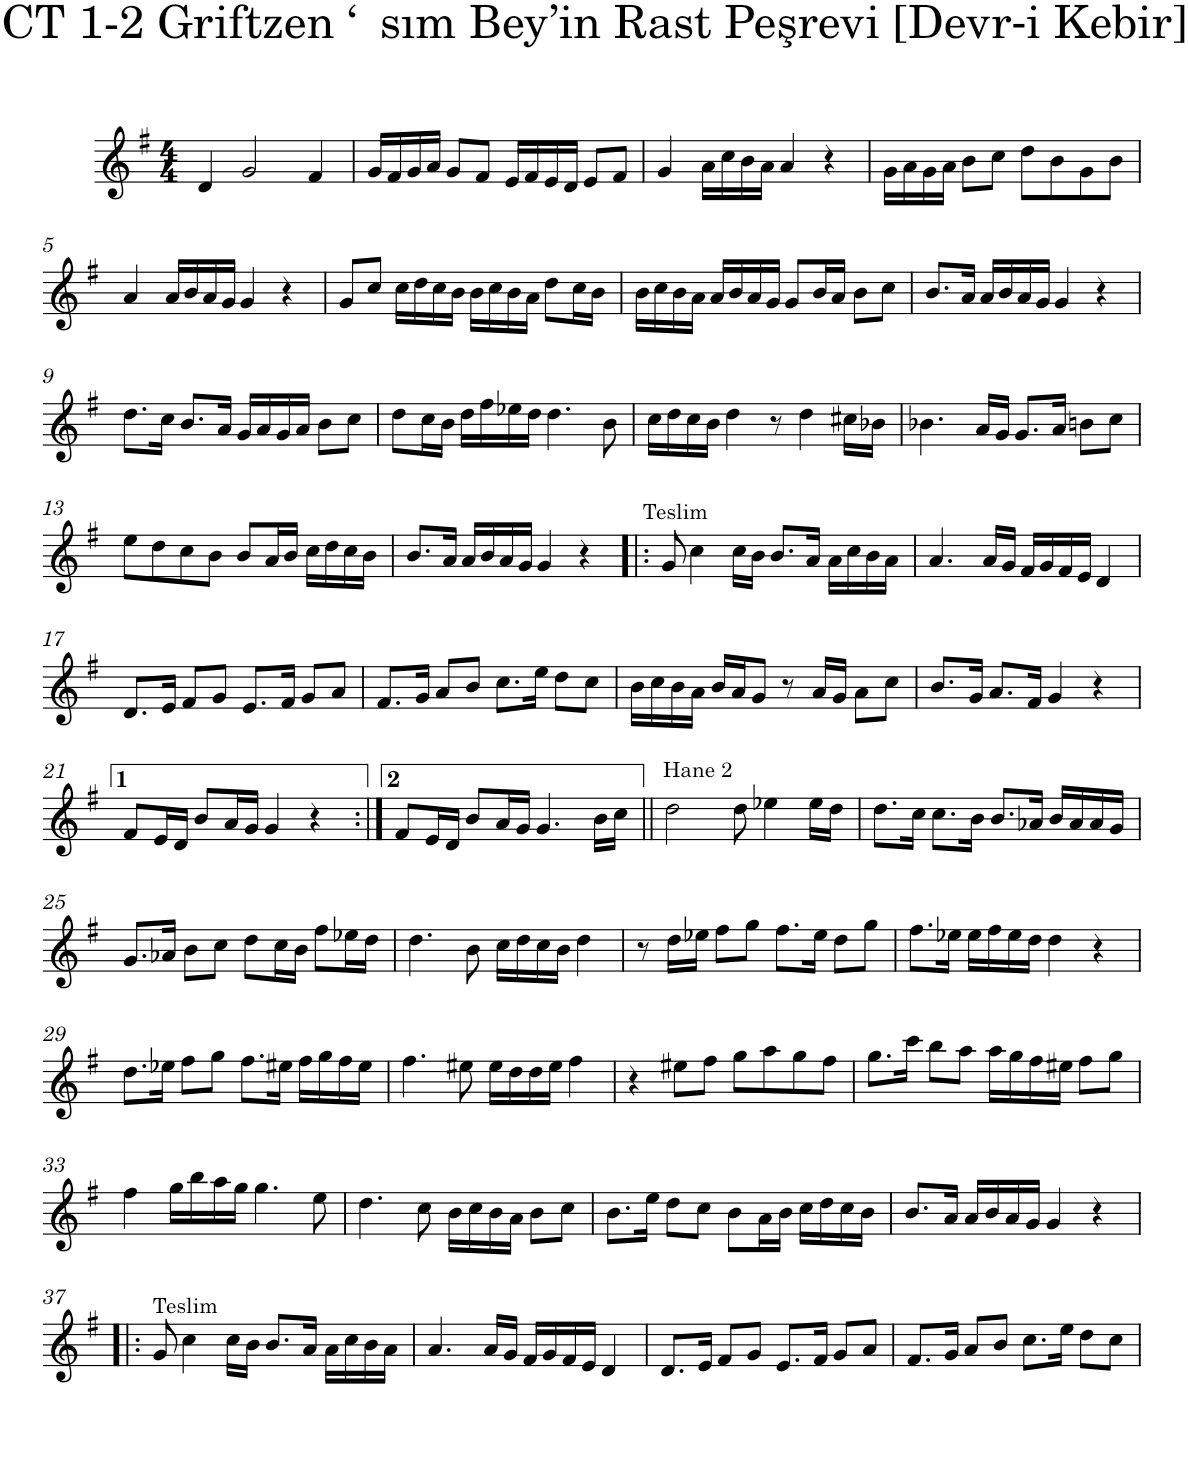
**kern
*part1
*staff1
*I"Piano
*I'Pno.
*clefG2
*k[f#]
*M4/4
=1
4d/
2g/
4f#/
=2
16g/LL
16f#/
16g/
16a/JJ
8g/L
8f#/J
16e/LL
16f#/
16e/
16d/JJ
8e/L
8f#/J
=3
4g/
16a\LL
16cc\
16b\
16a\JJ
4a/
4r
=4
16g\LL
16a\
16g\
16a\JJ
8b\L
8cc\J
8dd\L
8b\
8g\
8b\J
!!LO:LB:g=z
=5
4a/
16a/LL
16b/
16a/
16g/JJ
4g/
4r
=6
8g/L
8cc/J
16cc\LL
16dd\
16cc\
16b\JJ
16b\LL
16cc\
16b\
16a\JJ
8dd\L
16cc\L
16b\JJ
=7
16b\LL
16cc\
16b\
16a\JJ
16a/LL
16b/
16a/
16g/JJ
8g/L
16b/L
16a/JJ
8b\L
8cc\J
=8
8.b/L
16a/Jk
16a/LL
16b/
16a/
16g/JJ
4g/
4r
!!LO:LB:g=z
=9
8.dd\L
16cc\Jk
8.b/L
16a/Jk
16g/LL
16a/
16g/
16a/JJ
8b\L
8cc\J
=10
8dd\L
16cc\L
16b\JJ
16dd\LL
16ff#\
16ee-X\
16dd\JJ
4.dd\
8b\
=11
16cc\LL
16dd\
16cc\
16b\JJ
4dd\
8r
4dd\
16cc#X\LL
16b-X\JJ
=12
4.b-X\
16a/LL
16g/JJ
8.g/L
16a/Jk
8bn\L
8cc\J
!!LO:LB:g=z
=13
8ee\L
8dd\
8cc\
8b\J
8b/L
16a/L
16b/JJ
16cc\LL
16dd\
16cc\
16b\JJ
=14
8.b/L
16a/Jk
16a/LL
16b/
16a/
16g/JJ
4g/
4r
=15!|:
!LO:TX:a:t=Teslim
8g/
4cc\
16cc\LL
16b\JJ
8.b/L
16a/Jk
16a\LL
16cc\
16b\
16a\JJ
=16
4.a/
16a/LL
16g/JJ
16f#/LL
16g/
16f#/
16e/JJ
4d/
!!LO:LB:g=z
=17
8.d/L
16e/Jk
8f#/L
8g/J
8.e/L
16f#/Jk
8g/L
8a/J
=18
8.f#/L
16g/Jk
8a/L
8b/J
8.cc\L
16ee\Jk
8dd\L
8cc\J
=19
16b\LL
16cc\
16b\
16a\JJ
16b/LL
16a/J
8g/J
8r
16a/LL
16g/JJ
8a\L
8cc\J
=20
8.b/L
16g/Jk
8.a/L
16f#/Jk
4g/
4r
!!LO:LB:g=z
=21
8f#/L
16e/L
16d/JJ
8b/L
16a/L
16g/JJ
4g/
4r
=22:|!
8f#/L
16e/L
16d/JJ
8b/L
16a/L
16g/JJ
4.g/
16b\LL
16cc\JJ
=23||
!LO:TX:a:t=Hane 2
2dd\
8dd\
4ee-X\
16ee-\LL
16dd\JJ
=24
8.dd\L
16cc\Jk
8.cc\L
16b\Jk
8.b/L
16a-X/Jk
16b/LL
16a-/
16a-/
16g/JJ
!!LO:LB:g=z
=25
8.g/L
16a-X/Jk
8b\L
8cc\J
8dd\L
16cc\L
16b\JJ
8ff#\L
16ee-X\L
16dd\JJ
=26
4.dd\
8b\
16cc\LL
16dd\
16cc\
16b\JJ
4dd\
=27
8r
16dd\LL
16ee-X\JJ
8ff#\L
8gg\J
8.ff#\L
16ee-\Jk
8dd\L
8gg\J
=28
8.ff#\L
16ee-X\Jk
16ee-\LL
16ff#\
16ee-\
16dd\JJ
4dd\
4r
!!LO:LB:g=z
=29
8.dd\L
16ee-X\Jk
8ff#\L
8gg\J
8.ff#\L
16ee#X\Jk
16ff#\LL
16gg\
16ff#\
16ee#\JJ
=30
4.ff#\
8ee#X\
16ee#\LL
16dd\
16dd\
16ee#\JJ
4ff#\
=31
4r
8ee#X\L
8ff#\J
8gg\L
8aa\
8gg\
8ff#\J
=32
8.gg\L
16ccc\Jk
8bb\L
8aa\J
16aa\LL
16gg\
16ff#\
16ee#X\JJ
8ff#\L
8gg\J
!!LO:LB:g=z
=33
4ff#\
16gg\LL
16bb\
16aa\
16gg\JJ
4.gg\
8ee\
=34
4.dd\
8cc\
16b\LL
16cc\
16b\
16a\JJ
8b\L
8cc\J
=35
8.b\L
16ee\Jk
8dd\L
8cc\J
8b\L
16a\L
16b\JJ
16cc\LL
16dd\
16cc\
16b\JJ
=36
8.b/L
16a/Jk
16a/LL
16b/
16a/
16g/JJ
4g/
4r
!!LO:LB:g=z
=37!|:
!LO:TX:a:t=Teslim
8g/
4cc\
16cc\LL
16b\JJ
8.b/L
16a/Jk
16a\LL
16cc\
16b\
16a\JJ
=38
4.a/
16a/LL
16g/JJ
16f#/LL
16g/
16f#/
16e/JJ
4d/
=39
8.d/L
16e/Jk
8f#/L
8g/J
8.e/L
16f#/Jk
8g/L
8a/J
=40
8.f#/L
16g/Jk
8a/L
8b/J
8.cc\L
16ee\Jk
8dd\L
8cc\J
=
*-
